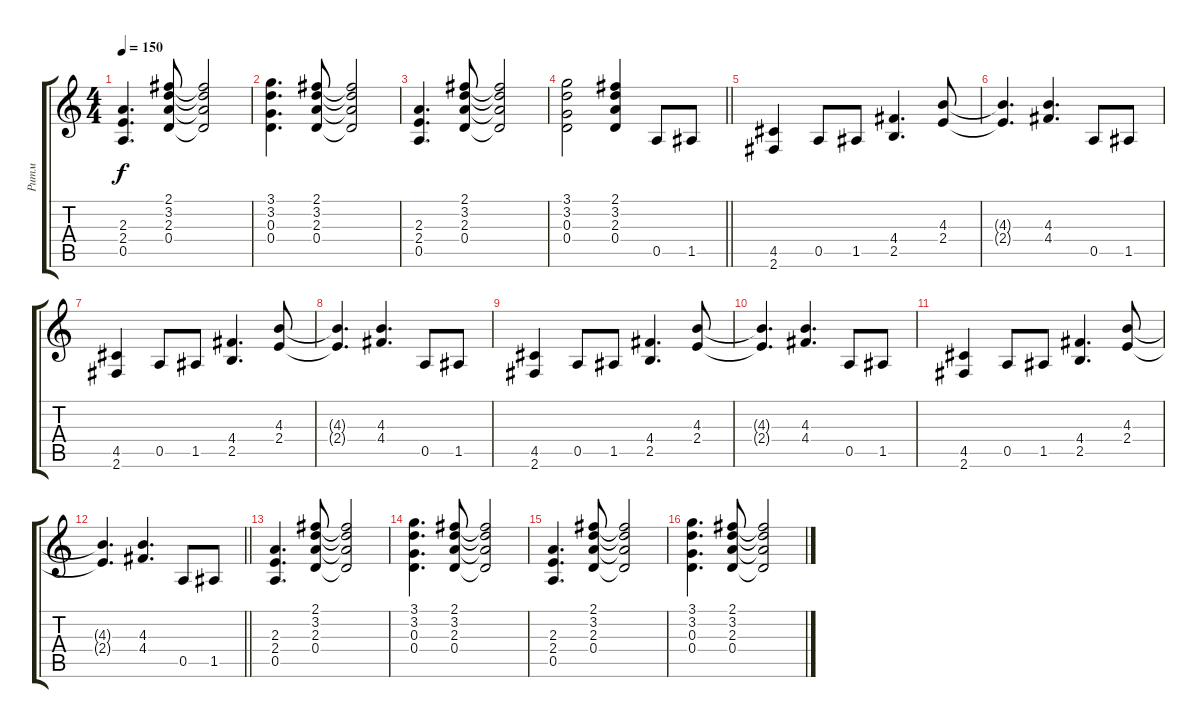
\track ("Ритм" "Ритм") {instrument distortionguitar}
\staff {score tabs}
\tuning (E4 B3 G3 D3 A2 E2) {hide}
\ts (4 4)
\tempo 150
\clef g2
\ks c
(2.3 2.4 0.5).4{d dy f} (2.1 3.2 2.3 0.4).8 (2.1{t} 3.2{t} 2.3{t} 0.4{t}).2 |
(3.1 3.2 0.3 0.4).4{d} (2.1 3.2 2.3 0.4).8 (2.1{t} 3.2{t} 2.3{t} 0.4{t}).2 |
(2.3 2.4 0.5).4{d} (2.1 3.2 2.3 0.4).8 (2.1{t} 3.2{t} 2.3{t} 0.4{t}).2 |
\barLineRight lightlight
(3.1 3.2 0.3 0.4).2 (2.1 3.2 2.3 0.4).4 0.5.8 1.5.8 |
(4.5 2.6).4 0.5.8 1.5.8 (4.4 2.5).4{d} (4.3 2.4).8 |
(4.3{t} 2.4{t}).4{d} (4.3 4.4).4{d} 0.5.8 1.5.8 |
(4.5 2.6).4 0.5.8 1.5.8 (4.4 2.5).4{d} (4.3 2.4).8 |
(4.3{t} 2.4{t}).4{d} (4.3 4.4).4{d} 0.5.8 1.5.8 |
(4.5 2.6).4 0.5.8 1.5.8 (4.4 2.5).4{d} (4.3 2.4).8 |
(4.3{t} 2.4{t}).4{d} (4.3 4.4).4{d} 0.5.8 1.5.8 |
(4.5 2.6).4 0.5.8 1.5.8 (4.4 2.5).4{d} (4.3 2.4).8 |
\barLineRight lightlight
(4.3{t} 2.4{t}).4{d} (4.3 4.4).4{d} 0.5.8 1.5.8 |
(2.3 2.4 0.5).4{d} (2.1 3.2 2.3 0.4).8 (2.1{t} 3.2{t} 2.3{t} 0.4{t}).2 |
(3.1 3.2 0.3 0.4).4{d} (2.1 3.2 2.3 0.4).8 (2.1{t} 3.2{t} 2.3{t} 0.4{t}).2 |
(2.3 2.4 0.5).4{d} (2.1 3.2 2.3 0.4).8 (2.1{t} 3.2{t} 2.3{t} 0.4{t}).2 |
(3.1 3.2 0.3 0.4).4{d} (2.1 3.2 2.3 0.4).8 (2.1{t} 3.2{t} 2.3{t} 0.4{t}).2
